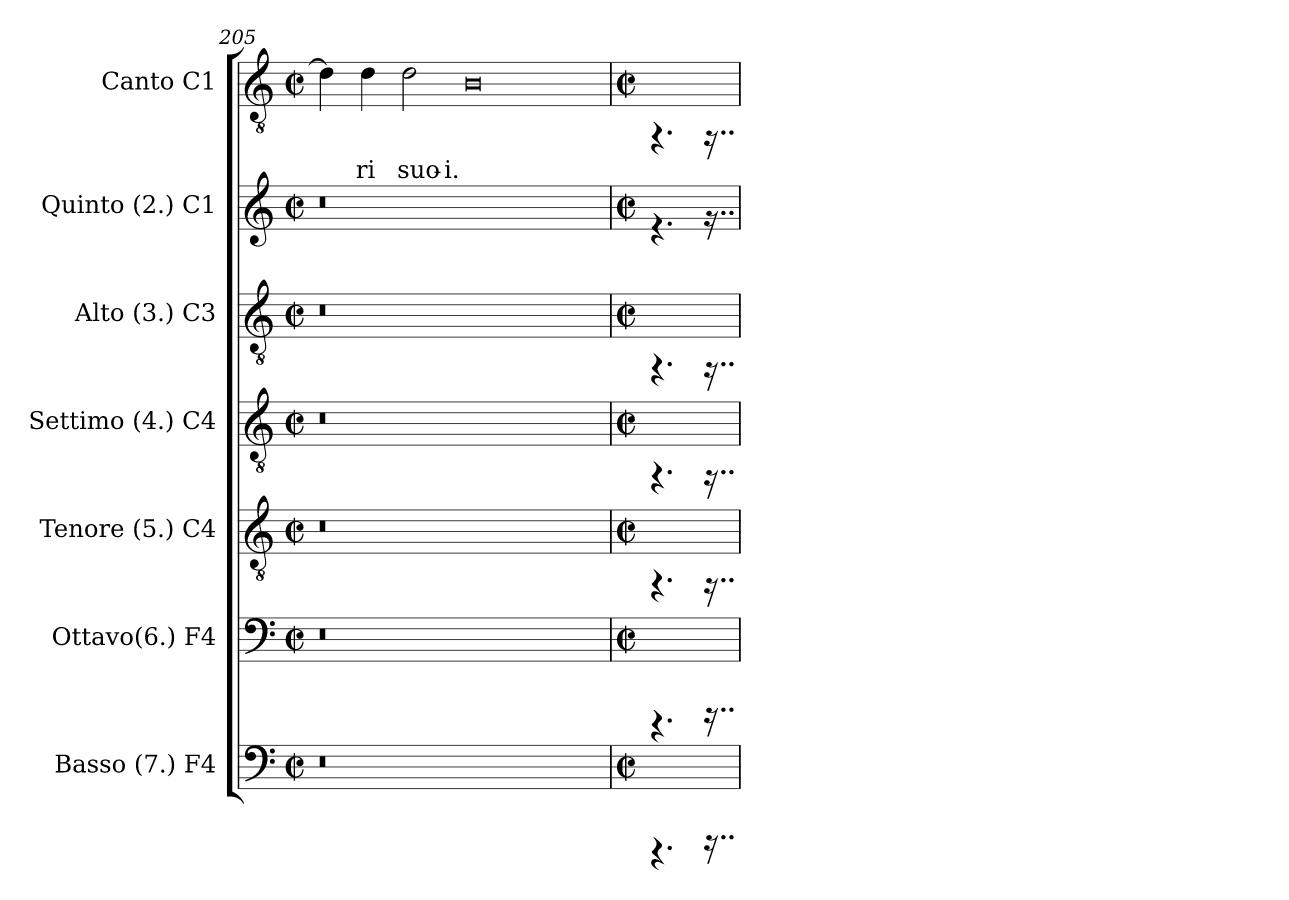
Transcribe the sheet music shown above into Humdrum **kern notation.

**kern	**kern	**kern	**kern	**kern	**kern	**kern	**text
*part7	*part6	*part5	*part4	*part3	*part2	*part1	*part1
*staff7	*staff6	*staff5	*staff4	*staff3	*staff2	*staff1	*staff1
*I"Basso (7.)  F4	*I"Ottavo(6.)  F4	*I"Tenore (5.)  C4	*I"Settimo (4.)  C4	*I"Alto (3.)  C3	*I"Quinto (2.)  C1	*I"Canto  C1	*
*	*	*I'T	*	*I'A	*	*I'C	*
*clefF4	*clefF4	*clefGv2	*clefGv2	*clefGv2	*clefG2	*clefGv2	*
*k[]	*k[]	*k[]	*k[]	*k[]	*k[]	*k[]	*
*C:	*C:	*C:	*C:	*C:	*C:	*C:	*
*M2/2	*M2/2	*M2/2	*M2/2	*M2/2	*M2/2	*M2/2	*
*met(c|)	*met(c|)	*met(c|)	*met(c|)	*met(c|)	*met(c|)	*met(c|)	*
=205	=205	=205	=205	=205	=205	=205	=205
!	!	!	!	!	!	!	!LO:LY:b:cj
0.r	0.r	0.r	0.r	0.r	0.r	4d\]	--
!	!	!	!	!	!	!	!LO:LY:b:cj
.	.	.	.	.	.	4d\	-ri
!	!	!	!	!	!	!	!LO:LY:b:cj
.	.	.	.	.	.	2d\	suo-
!	!	!	!	!	!	!	!LO:LY:b:cj
.	.	.	.	.	.	0B	-i.
=206!	=206!	=206!	=206!	=206!	=206!	=206!	=206!
*M2/2	*M2/2	*M2/2	*M2/2	*M2/2	*M2/2	*M2/2	*
*met(c|)	*met(c|)	*met(c|)	*met(c|)	*met(c|)	*met(c|)	*met(c|)	*
4.rCCC	4.rCCC	4.rFF	4.rFF	4.rFF	4.rf	4.rFF	.
16..rCCC	16..rCCC	16..rFF	16..rFF	16..rFF	16..rf	16..rFF	.
=	=	=	=	=	=	=	=
*-	*-	*-	*-	*-	*-	*-	*-
